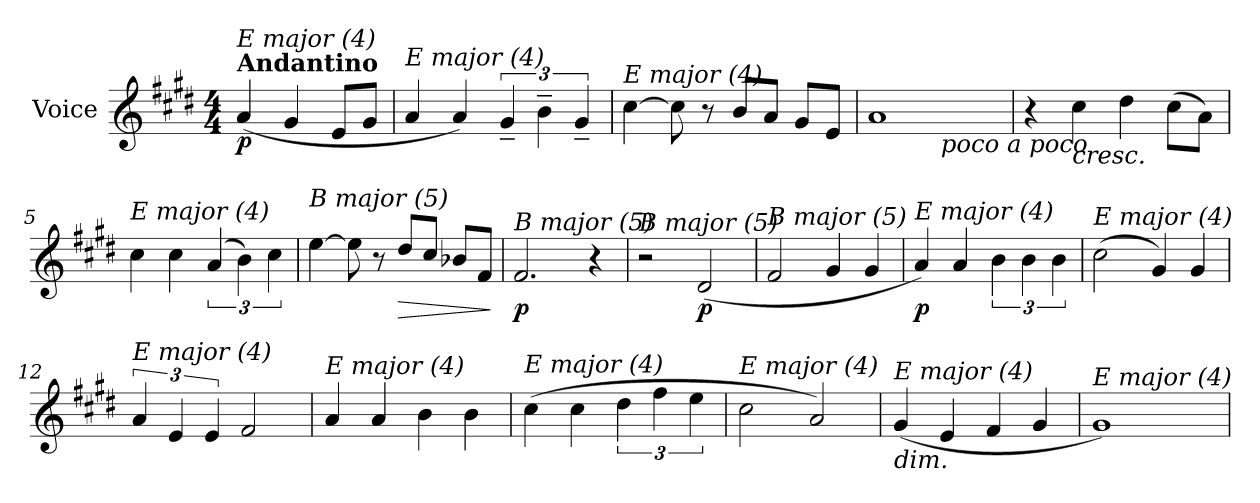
**kern	**dynam
*part1	*part1
*staff1	*staff1
*I"Voice	*
*clefG2	*
*k[f#c#g#d#]	*
*E:	*
*M4/4	*
=	=
!LO:TX:a:B:t=Andantino	!
!LO:TX:i:t=E major (4)	!
!	!LO:DY:b
(<4a/	p
4g#/	.
8e/L	.
8g#/J	.
=1	=1
!LO:TX:i:t=E major (4)	!
4a/	.
4a/)	.
6g#~/	.
6b~\	.
6g#~/	.
=2	=2
!LO:TX:i:t=E major (4)	!
[4cc#\	.
8cc#\]	.
8r	.
8b/L	.
8a/J	.
8g#/L	.
8e/J	.
=3	=3
!LO:TX:i:t=E major (4)	!
*^	*
1a	2ryy	.
!	!LO:TX:b:i:t=poco a poco	!
.	2ryy	.
=4	=4	=4
!LO:TX:i:t=E major (4)	!	!
*v	*v	*
4r	.
!LO:TX:b:i:t=cresc.	!
4cc#\	.
4dd#\	.
(>8cc#\L	.
8a\J)	.
!!LO:LB:g=z
=5	=5
!LO:TX:i:t=E major (4)	!
4cc#\	.
4cc#\	.
(>6a/	.
6b\)	.
6cc#\	.
=6	=6
!LO:TX:i:t=B major (5)	!
[4ee\	.
8ee\]	.
8r	.
!	!LO:HP:b
8dd#/L	>
8cc#/J	.
8b-Xi/L	.
8f#/J	.
.	]
=7	=7
!LO:TX:i:t=B major (5)	!
!	!LO:DY:b
2.f#/	p
4r	.
=8	=8
!LO:TX:i:t=B major (5)	!
2r	.
!	!LO:DY:b
(<2d#/	p
=9	=9
!LO:TX:i:t=B major (5)	!
2f#/	.
4g#/	.
4g#/	.
=10	=10
!LO:TX:i:t=E major (4)	!
!	!LO:DY:b
4a/)	p
4a/	.
6b\	.
6b\	.
6b\	.
!!LO:LB:g=z
=11	=11
!LO:TX:i:t=E major (4)	!
(>2cc#\	.
4g#/)	.
4g#/	.
=12	=12
!LO:TX:i:t=E major (4)	!
6a/	.
6e/	.
6e/	.
2f#/	.
=13	=13
!LO:TX:i:t=E major (4)	!
4a/	.
4a/	.
4b\	.
4b\	.
=14	=14
!LO:TX:i:t=E major (4)	!
(>4cc#\	.
4cc#\	.
6dd#\	.
6ff#\	.
6ee\	.
=15	=15
!LO:TX:i:t=E major (4)	!
2cc#\	.
2a/)	.
=16	=16
!LO:TX:b:i:t=dim.	!
!LO:TX:i:t=E major (4)	!
(<4g#/	.
4e/	.
4f#/	.
4g#/	.
=17	=17
!LO:TX:i:t=E major (4)	!
1g#)	.
=	=
*-	*-
